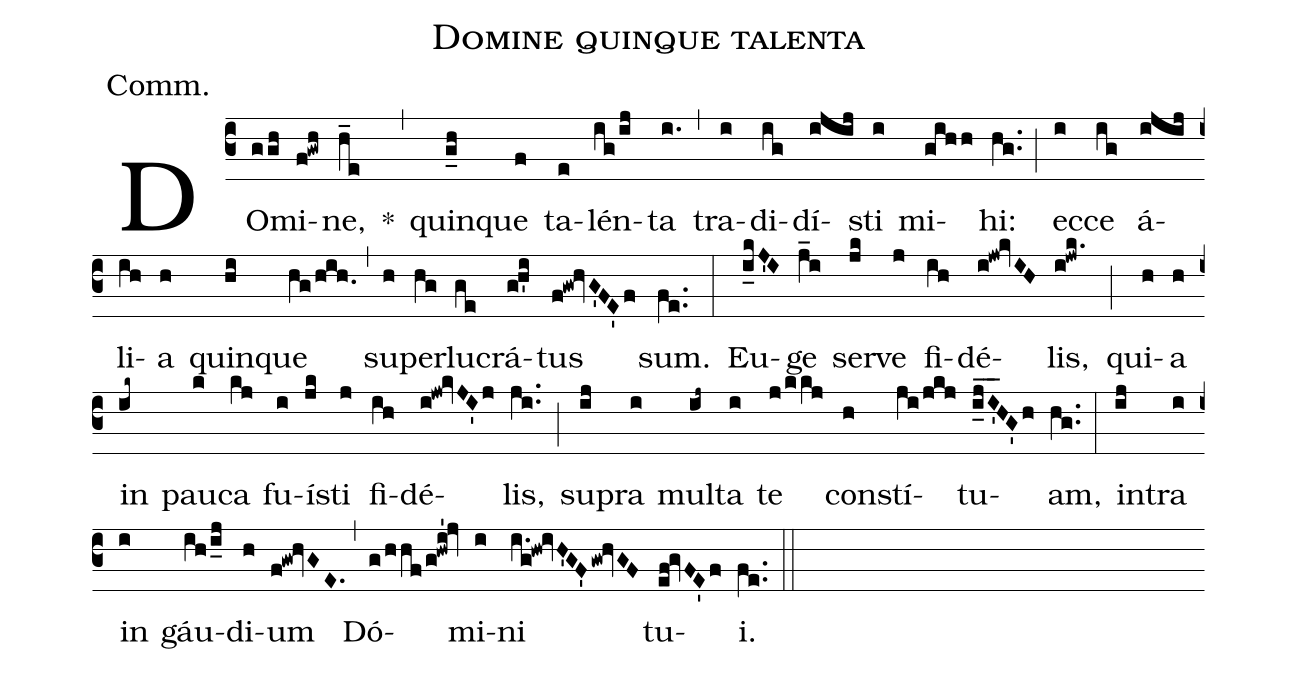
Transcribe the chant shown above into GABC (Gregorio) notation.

name:Domine quinque talenta;
annotation:Comm.;
mode:7;
office-part:Communion;
%%
(c3) DO(ggh)mi(f!gwh)ne,(h_e) *(,)
quin(g_h)que(f) ta(e)lén(ig/ij)ta(i.) (,)
tra(i)di(ig)dí(ijij)sti(i) mi(gihh)hi:(hg..) (;)
ec(i)ce(ig) á(ijij)li(ih)a(h) quin(hi)que(hg/hih.) (,)
su(h)per(hg)lu(ge)crá(g!h'i)tus(f!gw!hvG'FE'f) sum.(fe..) (:)
Eu(i_kJ'I)ge(j_i) ser(jk)ve(j) fi(ih)dé(i!jw!kvIH)lis,(i!jwk.) (;)
qui(h)a(h) in(ik~) pau(k)ca(kj) fu(i)í(jk)sti(j) fi(ih)dé(i!jw!kvJI'j)lis,(ji..) (;)
su(ij)pra(i) mul(ij~)ta(i) te(j/kkj) con(h)stí(ji/jkj)tu(ijI'___HG'h)am,(hg..) (:)
in(ij)tra(i) in(i) gáu(ih/i_j)di(h)um(f!gw!hvGE.) (,)
Dó(g/hhf/g!hwi'!jv)mi(i)ni(i.g!hw!ivH'GF'/gw!hvGF) tu(ef!gvFE'f)i.(fe..) (::)
